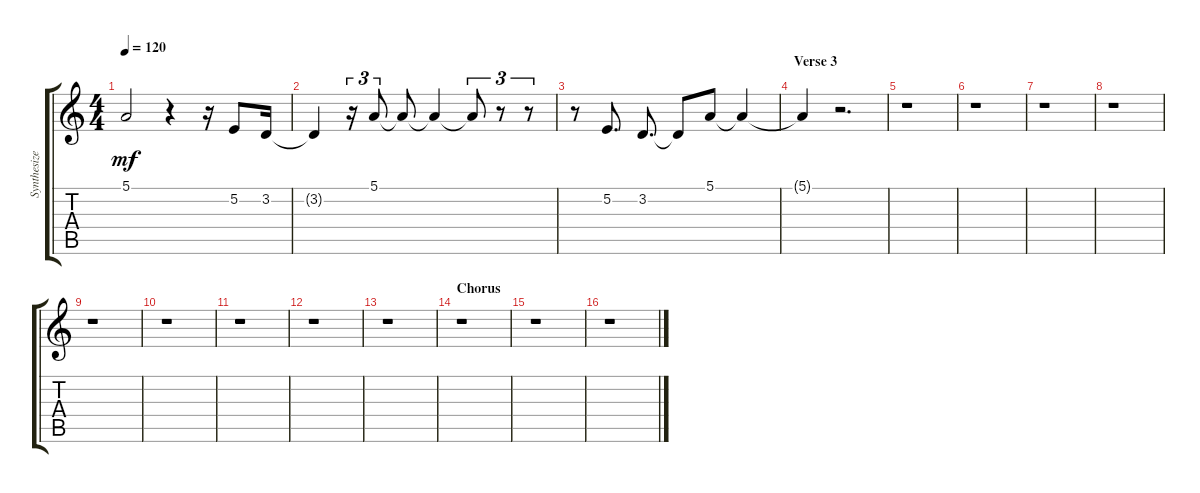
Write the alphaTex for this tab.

\track ("Synthesizer (Staff 1)" "Synthesize") {instrument fx5brightness}
\staff {score tabs}
\tuning (E4 B3 G3 D3 A2 E2) {hide}
\ts (4 4)
\tempo 120
\clef g2
\ks aminor
5.1.2{dy mf} r.4 r.16 5.2.8 3.2.16 |
3.2{t}.4 r.16{tu (3 2)} 5.1.8{tu (3 2)} 5.1{t}.8 5.1{t}.4 5.1{t}.8{tu (3 2)} r.8{tu (3 2)} r.8{tu (3 2)} |
r.8 5.2.8{d} 3.2.8{d} 3.2{t}.8 5.1.8 5.1{t}.4 |
\section ("" "Verse 3")
5.1{t}.4 r.2{d} |
r.1 |
r.1 |
r.1 |
r.1 |
r.1 |
r.1 |
r.1 |
r.1 |
r.1 |
\section ("" "Chorus")
r.1 |
r.1 |
r.1
